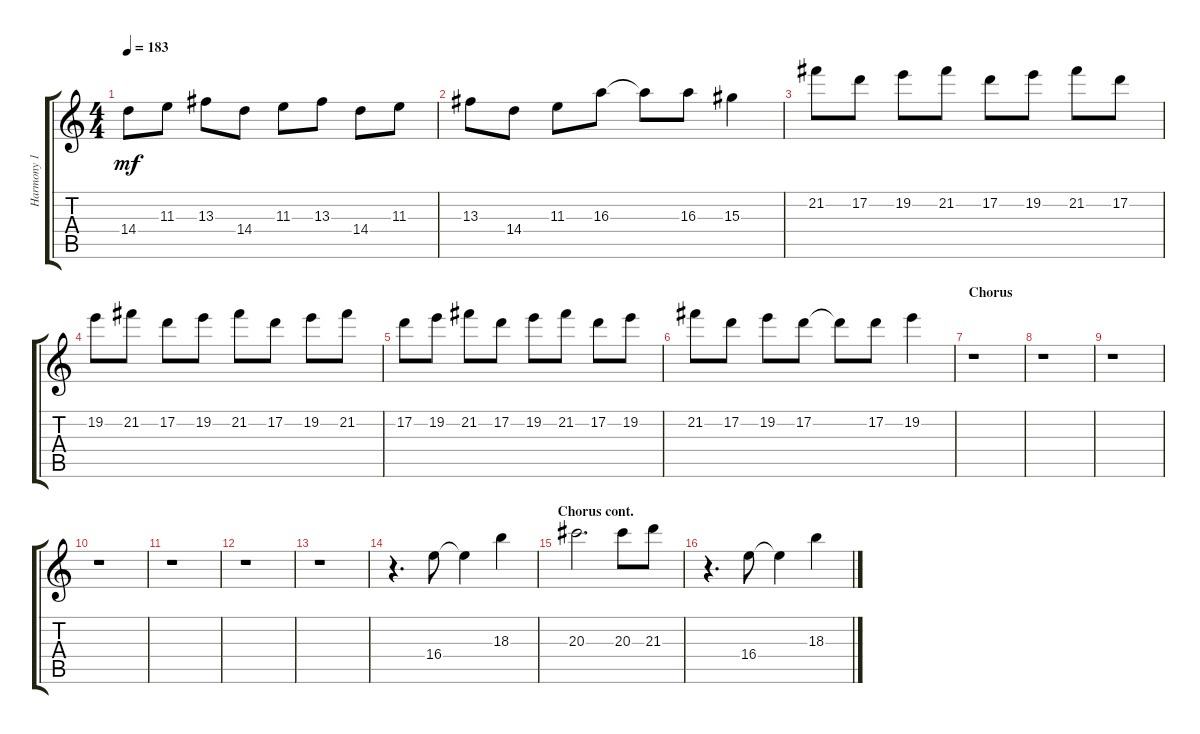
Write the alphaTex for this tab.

\track ("Harmony 1" "Harmony 1") {instrument overdrivenguitar}
\staff {score tabs}
\tuning (D4 A3 F3 C3 G2 C2) {hide}
\ts (4 4)
\tempo 183
\clef g2
\ks aminor
14.4.8{dy mf} 11.3.8 13.3.8 14.4.8 11.3.8 13.3.8 14.4.8 11.3.8 |
13.3.8 14.4.8 11.3.8 16.3.8 16.3{t}.8 16.3.8 15.3.4 |
21.2.8 17.2.8 19.2.8 21.2.8 17.2.8 19.2.8 21.2.8 17.2.8 |
19.2.8 21.2.8 17.2.8 19.2.8 21.2.8 17.2.8 19.2.8 21.2.8 |
17.2.8 19.2.8 21.2.8 17.2.8 19.2.8 21.2.8 17.2.8 19.2.8 |
21.2.8 17.2.8 19.2.8 17.2.8 17.2{t}.8 17.2.8 19.2.4 |
\section ("" "Chorus")
r.1 |
r.1 |
r.1 |
r.1 |
r.1 |
r.1 |
r.1 |
r.4{d} 16.4.8 16.4{t}.4 18.3.4 |
\section ("" "Chorus cont.")
20.3.2{d} 20.3.8 21.3.8 |
r.4{d} 16.4.8 16.4{t}.4 18.3.4
